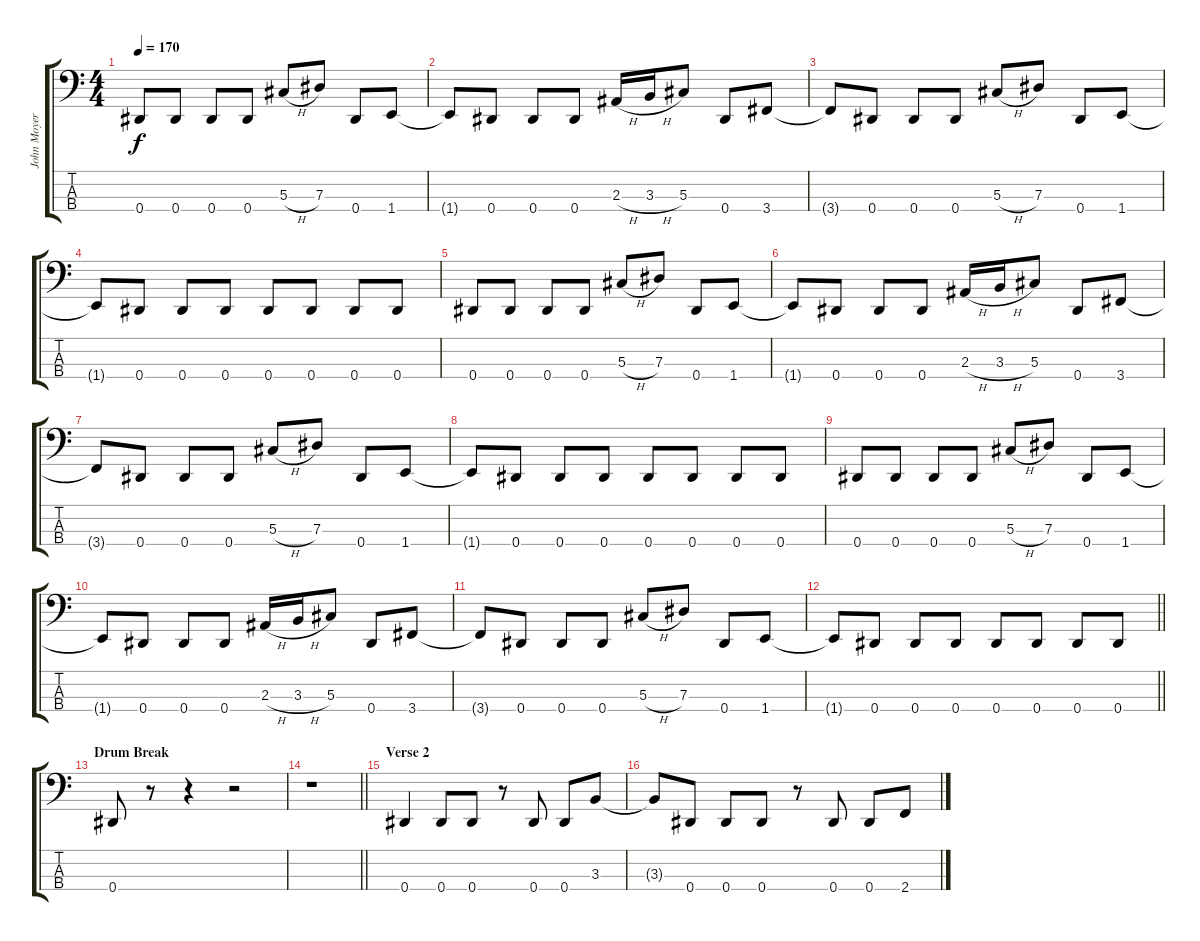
\track ("John Moyer" "John Moyer") {instrument electricbasspick}
\staff {score tabs}
\tuning (Gb2 Db2 Ab1 Eb1) {hide}
\ts (4 4)
\tempo 170
\clef f4
\ks c
0.4.8{dy f} 0.4.8 0.4.8 0.4.8 5.3{h}.8 7.3.8 0.4.8 1.4.8 |
1.4{t}.8 0.4.8 0.4.8 0.4.8 2.3{h}.16 3.3{h}.16 5.3.8 0.4.8 3.4.8 |
3.4{t}.8 0.4.8 0.4.8 0.4.8 5.3{h}.8 7.3.8 0.4.8 1.4.8 |
1.4{t}.8 0.4.8 0.4.8 0.4.8 0.4.8 0.4.8 0.4.8 0.4.8 |
0.4.8 0.4.8 0.4.8 0.4.8 5.3{h}.8 7.3.8 0.4.8 1.4.8 |
1.4{t}.8 0.4.8 0.4.8 0.4.8 2.3{h}.16 3.3{h}.16 5.3.8 0.4.8 3.4.8 |
3.4{t}.8 0.4.8 0.4.8 0.4.8 5.3{h}.8 7.3.8 0.4.8 1.4.8 |
1.4{t}.8 0.4.8 0.4.8 0.4.8 0.4.8 0.4.8 0.4.8 0.4.8 |
0.4.8 0.4.8 0.4.8 0.4.8 5.3{h}.8 7.3.8 0.4.8 1.4.8 |
1.4{t}.8 0.4.8 0.4.8 0.4.8 2.3{h}.16 3.3{h}.16 5.3.8 0.4.8 3.4.8 |
3.4{t}.8 0.4.8 0.4.8 0.4.8 5.3{h}.8 7.3.8 0.4.8 1.4.8 |
\barLineRight lightlight
1.4{t}.8 0.4.8 0.4.8 0.4.8 0.4.8 0.4.8 0.4.8 0.4.8 |
\section ("" "Drum Break")
0.4.8 r.8 r.4 r.2 |
\barLineRight lightlight
r.1 |
\section ("" "Verse 2")
0.4.4 0.4.8 0.4.8 r.8 0.4.8 0.4.8 3.3.8 |
3.3{t}.8 0.4.8 0.4.8 0.4.8 r.8 0.4.8 0.4.8 2.4.8
